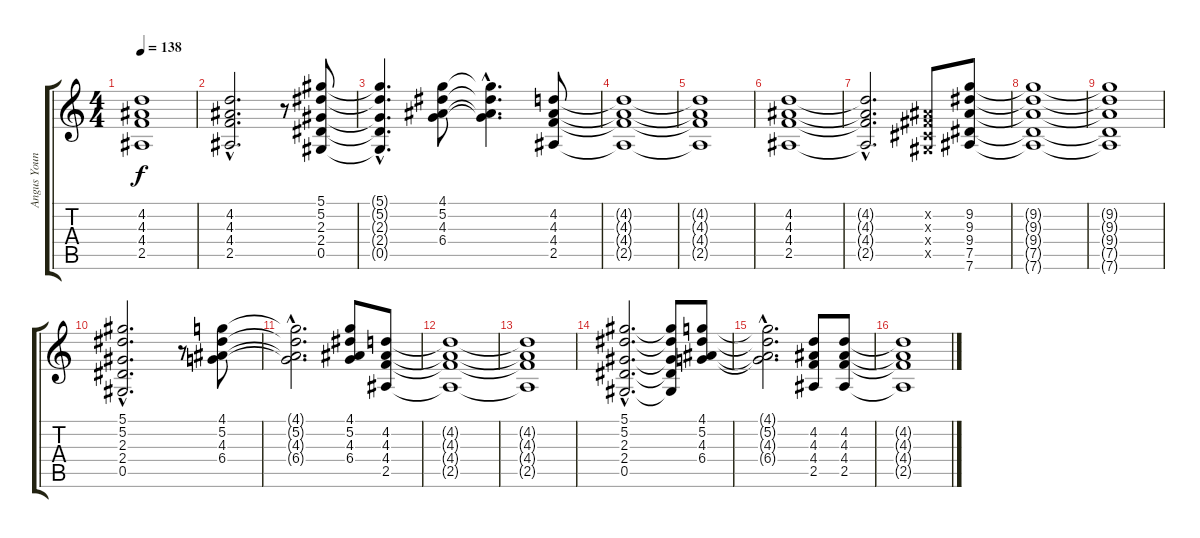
\track ("Angus Young" "Angus Youn") {instrument distortionguitar}
\staff {score tabs}
\tuning (Eb4 Bb3 Gb3 Db3 Ab2 Eb2) {hide}
\ts (4 4)
\tempo 138
\clef g2
\ks c
(4.2{t} 4.3{t} 4.4{t} 2.5{t}).1{dy f} |
(4.2{hac} 4.3{hac} 4.4{hac} 2.5{hac}).2{d} r.8 (5.1 5.2 2.3 2.4 0.5).8 |
(5.1{hac t} 5.2{hac t} 2.3{hac t} 2.4{hac t} 0.5{hac t}).4{d} (4.1 5.2 4.3 6.4).8 (4.1{hac t} 5.2{hac t} 4.3{hac t} 6.4{hac t}).4{d} (4.2 4.3 4.4 2.5).8 |
(4.2{t} 4.3{t} 4.4{t} 2.5{t}).1 |
(4.2{t} 4.3{t} 4.4{t} 2.5{t}).1 |
(4.2 4.3 4.4 2.5).1 |
(4.2{hac t} 4.3{hac t} 4.4{hac t} 2.5{hac t}).2{d} (0.2{x} 0.3{x} 0.4{x} 0.5{x}).8 (9.2 9.3 9.4 7.5 7.6).8 |
(9.2{t} 9.3{t} 9.4{t} 7.5{t} 7.6{t}).1 |
(9.2{t} 9.3{t} 9.4{t} 7.5{t} 7.6{t}).1 |
(5.1{hac} 5.2{hac} 2.3{hac} 2.4{hac} 0.5{hac}).2{d} r.8 (4.1 5.2 4.3 6.4).8 |
(4.1{hac t} 5.2{hac t} 4.3{hac t} 6.4{hac t}).2{d} (4.1 5.2 4.3 6.4).8 (4.2 4.3 4.4 2.5).8 |
(4.2{t} 4.3{t} 4.4{t} 2.5{t}).1 |
(4.2{t} 4.3{t} 4.4{t} 2.5{t}).1 |
(5.1{hac} 5.2{hac} 2.3{hac} 2.4{hac} 0.5{hac}).2{d} (5.1{t} 5.2{t} 2.3{t} 2.4{t} 0.5{t}).8 (4.1 5.2 4.3 6.4).8 |
(4.1{hac t} 5.2{hac t} 4.3{hac t} 6.4{hac t}).2{d} (4.2 4.3 4.4 2.5).8 (4.2 4.3 4.4 2.5).8 |
(4.2{t} 4.3{t} 4.4{t} 2.5{t}).1
